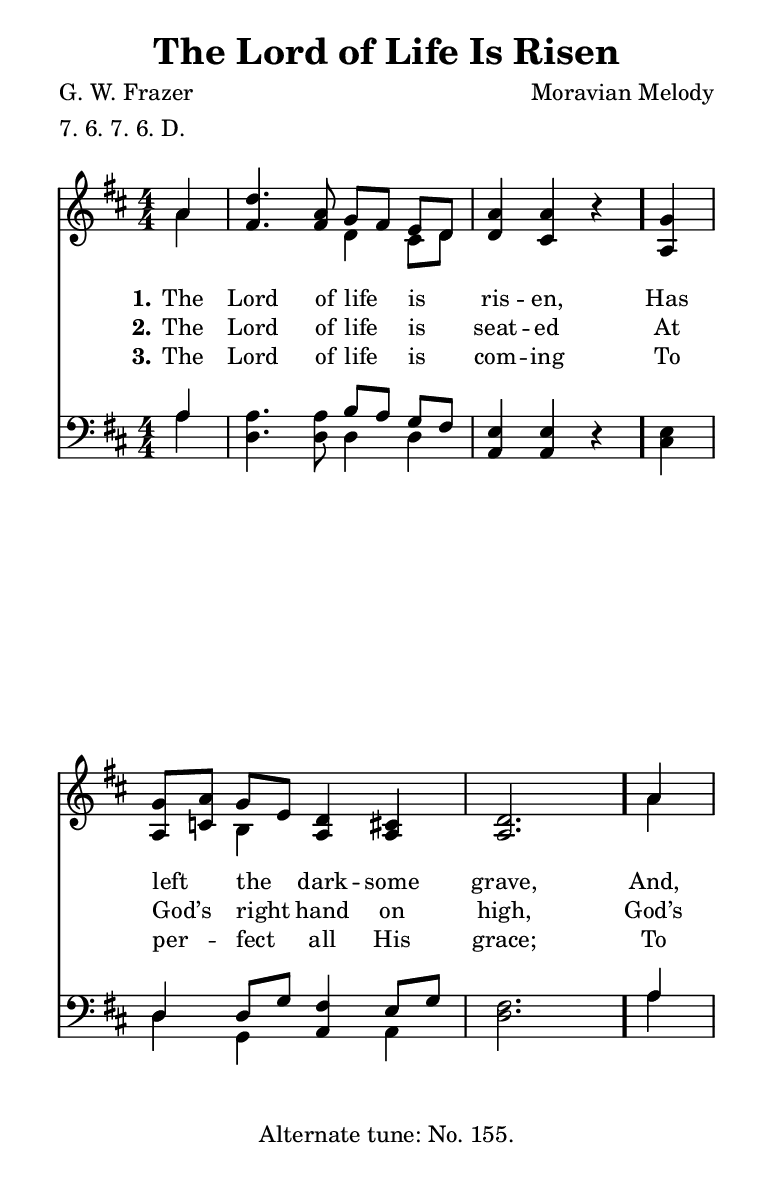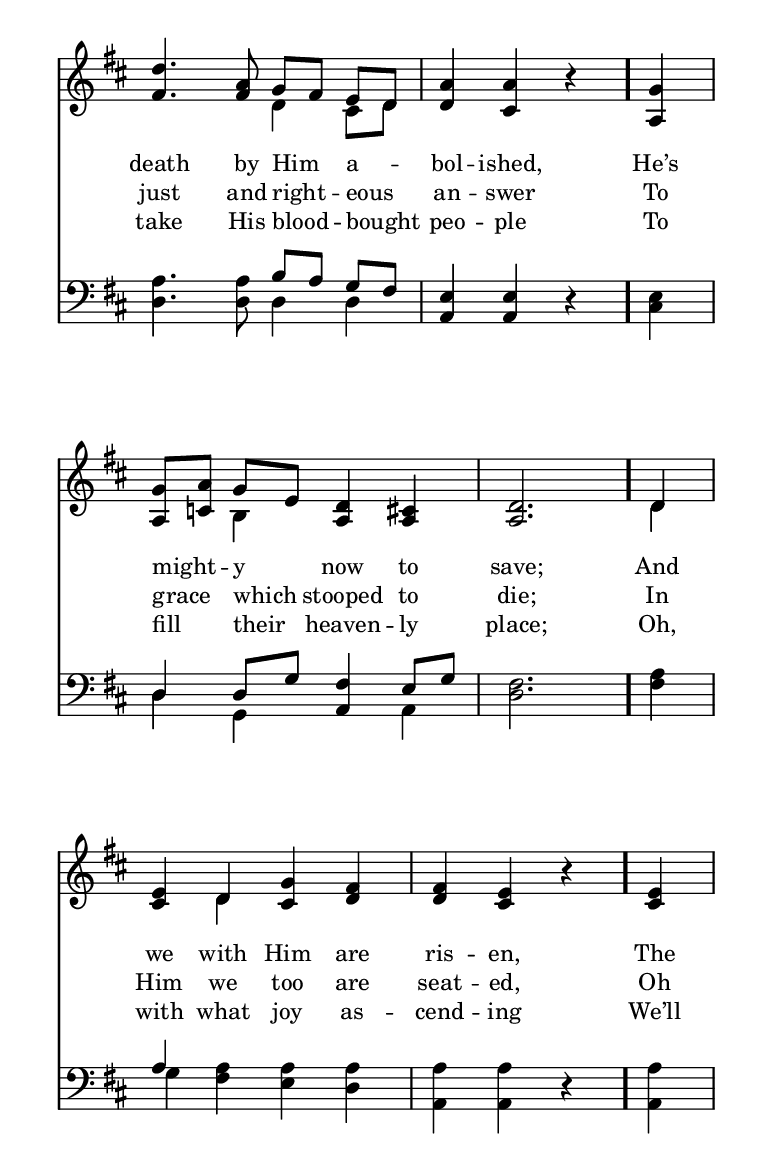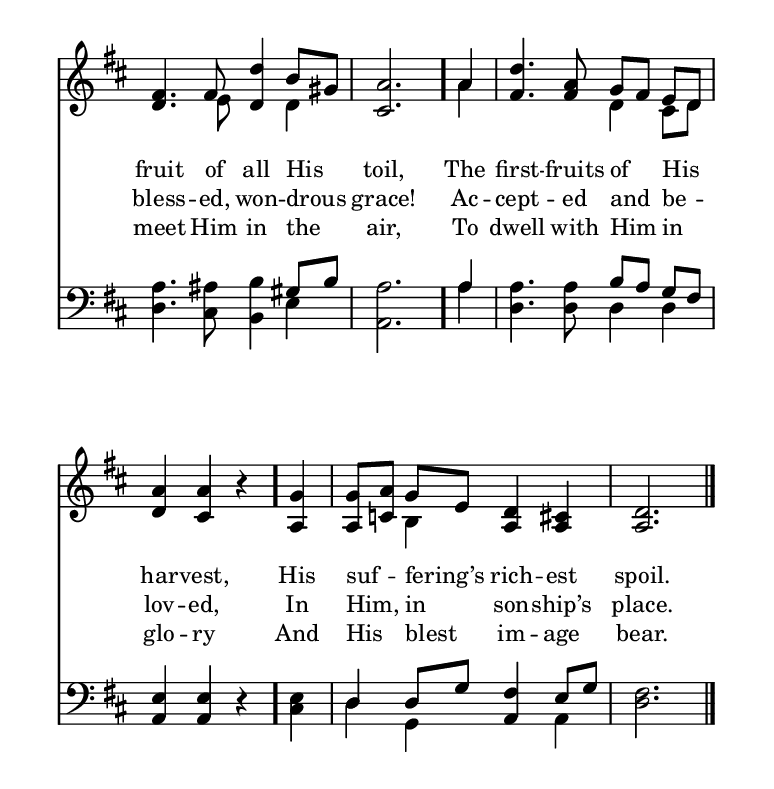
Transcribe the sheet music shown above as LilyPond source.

\include "common/global.ily"
\paper {
  \include "common/paper.ily"
  oddFooterMarkup = \markup { \fill-line { \on-the-fly \first-page "Alternate tune: No. 155." } }
}

\header{
  hymnnumber = "196"
  title = "The Lord of Life Is Risen"
  tunename = "Ostrava"
  meter = "7. 6. 7. 6. D."
  poet = "G. W. Frazer"
  composer = "Moravian Melody"
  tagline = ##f
}

global = {
  \include "common/overrides.ily"
  \override Staff.TimeSignature.style = #'numbered % original has `c`
  \time 4/4
  \override Score.MetronomeMark.transparent = ##t % hide all fermata changes too
  \tempo 4=90
  \key d \major
  \partial 4
  \autoBeamOff
}

notesSoprano = {
\global
\relative c' {

  a'4 | d4. a8 g[ fis] e[ d] | a'4 a r4
  g4 | g8[ a] g[ e] d4 cis | d2. \eogbreak
  a'4 | d4. a8 g[ fis] e[ d] | a'4 a r4
  g4 | g8[ a] g[ e] d4 cis | d2. \eogbreak

  d4 | e d g fis | fis e r
  e4 | fis4. fis8 d'4 b8[ gis] | a2. \eogbreak

  a4 | d4. a8 g[ fis] e[ d] | a'4 a r4
  g4 | g8[ a] g[ e] d4 cis | d2.

  \bar "|."

}
}

notesAlto = {
\global
\relative e {

  a'4 | fis4. fis8 d4 cis8[ d] | d4 cis r
  a4 | a8[ c] b4 a a | a2.
  a'4 | fis4. fis8 d4 cis8[ d] | d4 cis r
  a4 | a8[ c] b4 a a | a2.

  d4 | cis d cis d | d cis r
  cis4 | d4. e8 d4 d | cis2.
  a'4 | fis4. fis8 d4 cis8[ d] | d4 cis r
  a4 | a8[ c] b4 a a | a2.

}
}

notesTenor = {
\global
\relative a {

  a4 | a4. a8 b8[ a] g[ fis] | e4 e r
  e4 | d d8[ g] fis4 e8[ g] | fis2.
  a4 | a4. a8 b8[ a] g[ fis] | e4 e r
  e4 | d d8[ g] fis4 e8[ g] | fis2.

  a4 | a a a a | a a r
  a4 | a4. ais8 b4 gis8[ b] | a2.
  a4 | a4. a8 b8[ a] g[ fis] | e4 e r
  e4 | d d8[ g] fis4 e8[ g] | fis2.

}
}

notesBass = {
\global
\relative f, {

  a'4 | d,4. d8 d4 d | a4 a r
  cis4 | d g, a a | d2.
  a'4 | d,4. d8 d4 d | a4 a r
  cis4 | d g, a a | d2.

  fis4 | g fis e d | a a r
  a4 | d4. cis8 b4 e | a,2.
  a'4 | d,4. d8 d4 d | a4 a r
  cis4 | d g, a a | d2.

}
}

wordsA = \lyricmode {
\set stanza = "1."

The Lord of life is ris -- en, \bar "."
Has left the dark -- some grave, \bar "."
And, death by Him a -- bol -- ished, \bar "."
He’s might -- y now to save; \bar "."
And we with Him are ris -- en, \bar "."
The fruit of all His toil, \bar "."
The first -- fruits of His har -- vest, \bar "."
His suf -- fering’s rich -- est spoil. \bar "."

}

wordsB = \lyricmode {
\set stanza = "2."

The Lord of life is seat -- ed
At God’s right hand on high,
God’s just and right -- eous an -- swer
To grace which stooped to die;
In Him we too are seat -- ed,
Oh bless -- ed, won -- drous grace!
Ac -- cept -- ed and be -- lov -- ed,
In Him, in son -- ship’s place.

}

wordsC = \lyricmode {
\set stanza = "3."

The Lord of life is com -- ing
To per -- fect all His grace;
To take His blood -- bought peo -- ple
To fill their heaven -- ly place;
Oh, with what joy as -- cend -- ing
We’ll meet Him in the air,
To dwell with Him in glo -- ry
And His blest im -- age bear.

}

\score {
  \context ChoirStaff <<
    \context Staff = upper <<
      \set Staff.autoBeaming = ##f
      \set ChoirStaff.systemStartDelimiter = #'SystemStartBar
      \set ChoirStaff.printPartCombineTexts = ##f
      \partcombine #'(2 . 11) \notesSoprano \notesAlto
      \context NullVoice = sopranos { \voiceOne << \notesSoprano >> }
      \context Lyrics = one   \lyricsto sopranos \wordsA
      \context Lyrics = two   \lyricsto sopranos \wordsB
      \context Lyrics = three \lyricsto sopranos \wordsC
    >>
    \context Staff = men <<
      \set Staff.autoBeaming = ##f
      \clef bass
      \set ChoirStaff.printPartCombineTexts = ##f
      \partcombine #'(2 . 11) \notesTenor \notesBass
    >>
  >>
  \layout {
    \include "common/layout.ily"
  }
  \midi{
    \include "common/midi.ily"
  }
}

\version "2.19.49"  % necessary for upgrading to future LilyPond versions.

% vi:set et ts=2 sw=2 ai nocindent syntax=lilypond:
